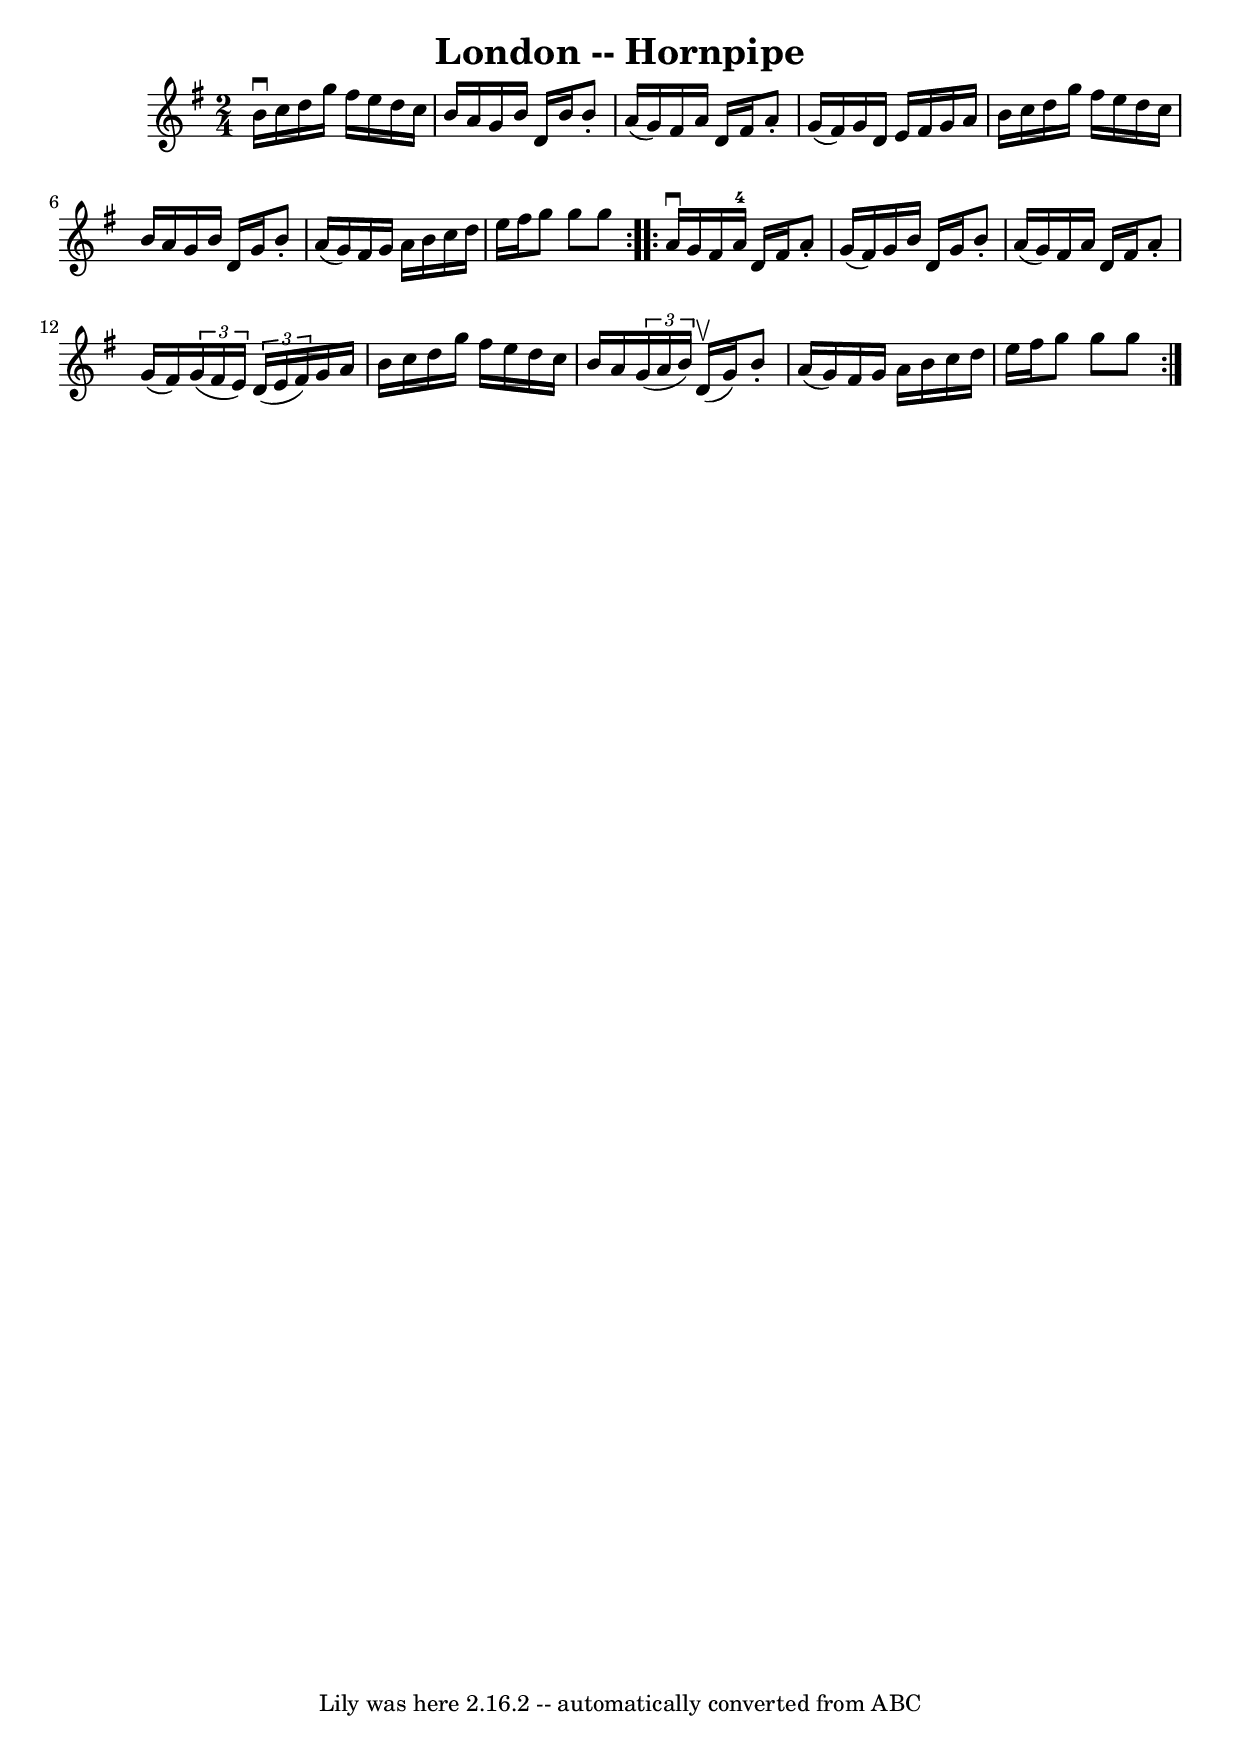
\version "2.7.40"
\include "Mammoth.ily"
\header {
	%% book = "Cole's 1000 Fiddle Tunes"
	crossRefNumber = "1"
	footnotes = ""
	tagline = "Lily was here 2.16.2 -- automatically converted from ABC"
	title = "London -- Hornpipe"
}
voicedefault =  {
\set Score.defaultBarType = "empty"

\repeat volta 2 {
\time 2/4 \key g \major b'16^\downbow c''16  |
 d''16 g''16    
fis''16 e''16 d''16 c''16 b'16 a'16  |
 g'16 b'16    
d'16 b'16 b'8 -. a'16 (g'16) |
 fis'16 a'16 d'16    
fis'16 a'8 -. g'16 (fis'16) |
 g'16 d'16 e'16    
fis'16 g'16 a'16 b'16 c''16  |
 d''16 g''16 fis''16 
 e''16 d''16 c''16 b'16 a'16  |
 g'16 b'16 d'16    
g'16 b'8 -. a'16 (g'16) |
 fis'16 g'16 a'16 b'16    
c''16 d''16 e''16 fis''16  |
 g''8 g''8 g''8  }     
\repeat volta 2 { a'16^\downbow g'16  |
 fis'16 a'16-4   
d'16 fis'16 a'8 -. g'16 (fis'16) |
 g'16 b'16 d'16  
 g'16 b'8 -. a'16 (g'16) |
 fis'16 a'16 d'16    
fis'16 a'8 -. g'16 (fis'16) |
   \times 2/3 { g'16 (
fis'16 e'16) }   \times 2/3 { d'16 (e'16 fis'16) } g'16    
a'16 b'16 c''16  |
 d''16 g''16 fis''16 e''16 d''16 
 c''16 b'16 a'16  |
   \times 2/3 { g'16 (a'16 b'16) } 
 d'16 (^\upbow g'16) b'8 -. a'16 (g'16) |
 fis'16    
g'16 a'16 b'16 c''16 d''16 e''16 fis''16  |
 g''8    
g''8 g''8  }   
}

\score{
    <<

	\context Staff="default"
	{
	    \voicedefault 
	}

    >>
	\layout {
	}
	\midi {}
}
